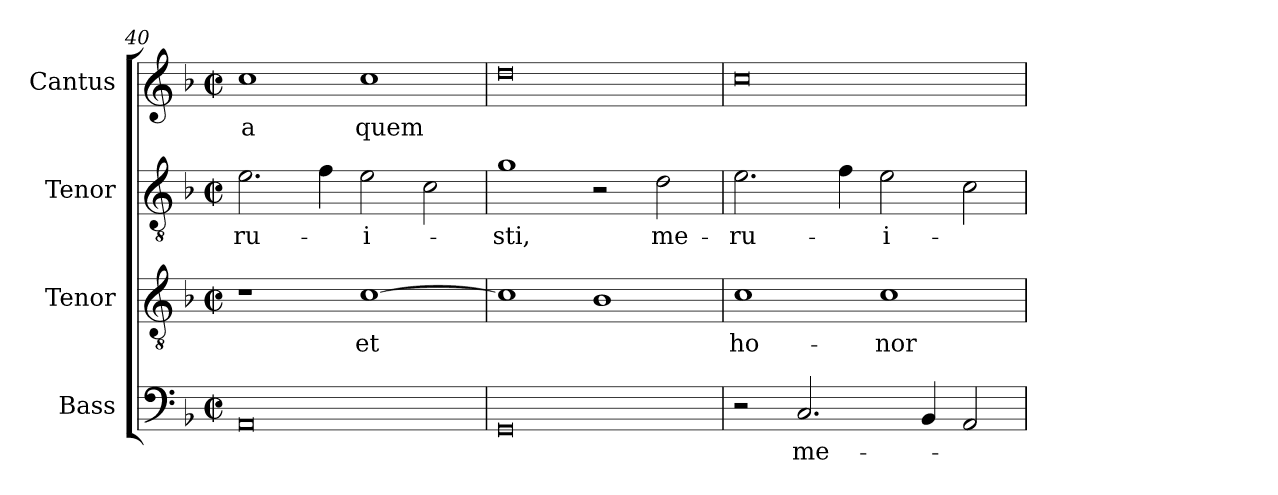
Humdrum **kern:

**kern	**text	**kern	**text	**kern	**text	**kern	**text
*part4	*part4	*part3	*part3	*part2	*part2	*part1	*part1
*staff4	*staff4	*staff3	*staff3	*staff2	*staff2	*staff1	*staff1
*I"Bass	*	*I"Tenor	*	*I"Tenor	*	*I"Cantus	*
*	*	*I'Tenor	*	*	*	*	*
*clefF4	*	*clefGv2	*	*clefGv2	*	*clefG2	*
*	*	*ITrd7c12	*	*ITrd7c12	*	*	*
*k[b-]	*	*k[b-]	*	*k[b-]	*	*k[b-]	*
*F:	*	*F:	*	*F:	*	*F:	*
*M2/2	*	*M2/2	*	*M2/2	*	*M2/2	*
*met(c|)	*	*met(c|)	*	*met(c|)	*	*met(c|)	*
=40	=40	=40	=40	=40	=40	=40	=40
!	!	!	!	!	!LO:LY:b:color=#000000	!	!
!	!	!	!	!	!	!	!LO:LY:b:color=#000000
0AAi	.	1r	.	2.Ei\	-ru-	1cci	-a
.	.	.	.	4Fi\	.	.	.
!	!	!	!LO:LY:b:color=#000000	!	!	!	!
!	!	!	!	!	!LO:LY:b:color=#000000	!	!
!	!	!	!	!	!	!	!LO:LY:b:color=#000000
.	.	[>1Ci	et	2Ei\	-i-	1cci	quem
.	.	.	.	2Ci\	.	.	.
!!LO:LB:g=z
=41	=41	=41	=41	=41	=41	=41	=41
!	!	!	!	!	!LO:LY:b:color=#000000	!	!
0GGi	.	1Ci]	.	1Gi	-sti,	0ddi	.
.	.	1BB-i	.	2r	.	.	.
!	!	!	!	!	!LO:LY:b:color=#000000	!	!
.	.	.	.	2Di\	me-	.	.
=42	=42	=42	=42	=42	=42	=42	=42
!	!	!	!LO:LY:b:color=#000000	!	!	!	!
!	!	!	!	!	!LO:LY:b:color=#000000	!	!
2r	.	1Ci	ho-	2.Ei\	-ru-	0cci	.
!	!LO:LY:b:color=#000000	!	!	!	!	!	!
2.Ci/	me-	.	.	.	.	.	.
.	.	.	.	4Fi\	.	.	.
!	!	!	!LO:LY:b:color=#000000	!	!	!	!
!	!	!	!	!	!LO:LY:b:color=#000000	!	!
.	.	1Ci	-nor	2Ei\	-i-	.	.
4BB-i/	.	.	.	.	.	.	.
2AAi/	.	.	.	2Ci\	.	.	.
=	=	=	=	=	=	=	=
*-	*-	*-	*-	*-	*-	*-	*-
